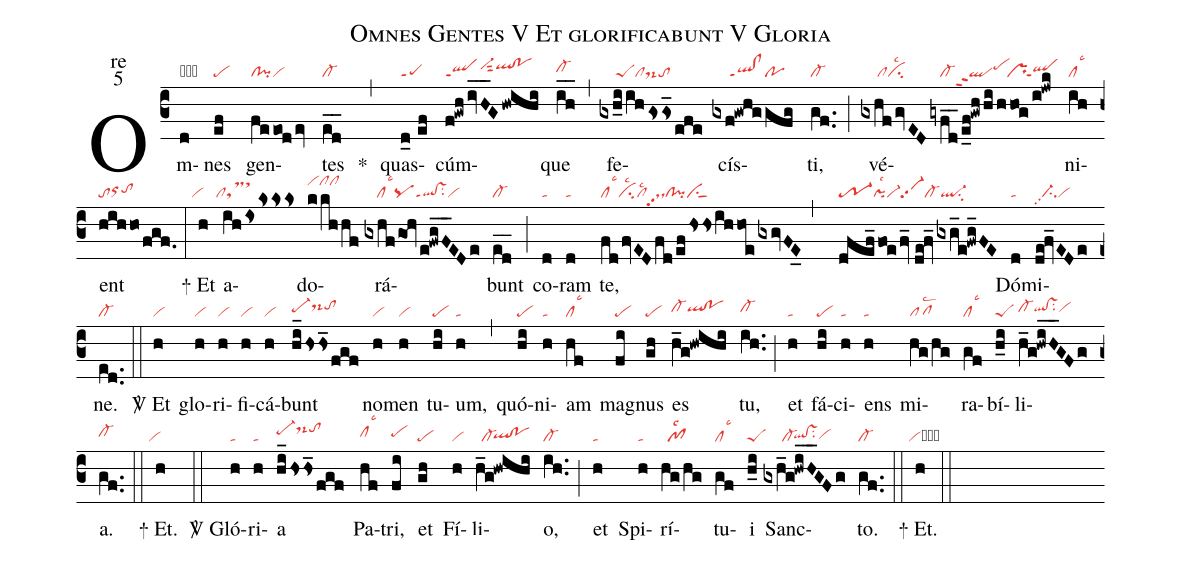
name:Omnes Gentes V Et glorificabunt V Gloria;
office-part:re;
mode:5;
nabc-lines:1;
%%
(c3) Om(d|obta)nes(ef|pe) gen(feeodev|cl!pivi)tes(ed__|cl-) <sp>*</sp>(,) quas(d_0//ef|peppt1)cúm(f!gwh/ivH__G/hwihi|qlppt1vi-hisut2qlhi!pohi)que(ih__|cl-hh) (,) fe(gxh_i/ih/gsgs_/efe|/////peSclds-to)cís(gxf!gwhg/gfg|/////ql!clppt1po)ti,(gf..|cl-) (;) vé(gxhf/gvED|/////clcilsc2|gyfd__/e_f!gwh/hi/hhog|///cl-qlppt2pehi`pr|i!jwk|``qlppt1)ni(ih|cllsc3)ent(hihho/fgf.|toorhhtohh) (:)

<sp>+</sp> Et(h|``vi) a(ih/isksksks|``cltsMsthk)do(kkh/hf|vihkclhkclhk)rá(gxhf/goh/e!fwgF__EDe|////cllsc3pqql!vsppt1su2vi)bunt(ed__|cl-) (;) co(d|ta)ram(d|ta) te,(fd/fvED/fd/ef/hshsihhoe/gxgvFE_0,|cllsc3cilsc2cllsc2dspp2cl!pivisu1sut1) (dfef_/foe/fv_//de!fv_/gxg_e!fwg_FE|tr-1pilsc2vi-vi-pp2cl-ql-su2) Dó(d|ta)mi(de!fv_EDe|//ci-pp2vi)ne.(ed..|cl-) (::)

<sp>V/</sp> Et(h|vi) glo(h|vi)ri(h|vi)fi(h|vi)cá(h|vi)bunt(hi_hshs_fgf|pe-hhds-hitohi) no(h|vi)men(h|vi) tu(hi|pe)um,(h|ta) (,) quó(hi|pe)ni(h|ta)am(hf|cllsc3) mag(fi|pe)nus(gh|pe) es(h_g!hwihi|cl-hhqlhh!pohh) tu,(ih..|cl-hh) (;) et(h|ta) fá(hi|pe)ci(h|ta)ens(h|ta) mi(hg/hg|pflsc2)ra(gf|cllsc3)bí(h_i|peS)li(h_g!hwiH__GFg|cl-hhqlhh!vshhsu2vihh)a.(gf..|cl-hh) (::)

<sp>+</sp> Et.(h|``vi) (::)

<sp>V/</sp> Gló(h|ta)ri(h|ta)a(hi_/hshs_/fgf|pe-hids-hjtohj) Pa(hf|clhhlsc3)tri,(fi|pehh) et(gh|pe) Fí(h|vi)li(h_g!hwihi|//cl-`qlhg!pohg)o,(ih..|cl-) (;) et(h|ta) Spi(h|ta)rí(hg/hg|//pf1lsc2)tu(gf|cllsc3)i(h_i|peS) Sanc(gxh_g!hwiH__GFg|//////cl-`qlhg!vshgsu2vihg)to.(gf..|cl-) (::)

<sp>+</sp> Et.(h|``vicb) (::)
